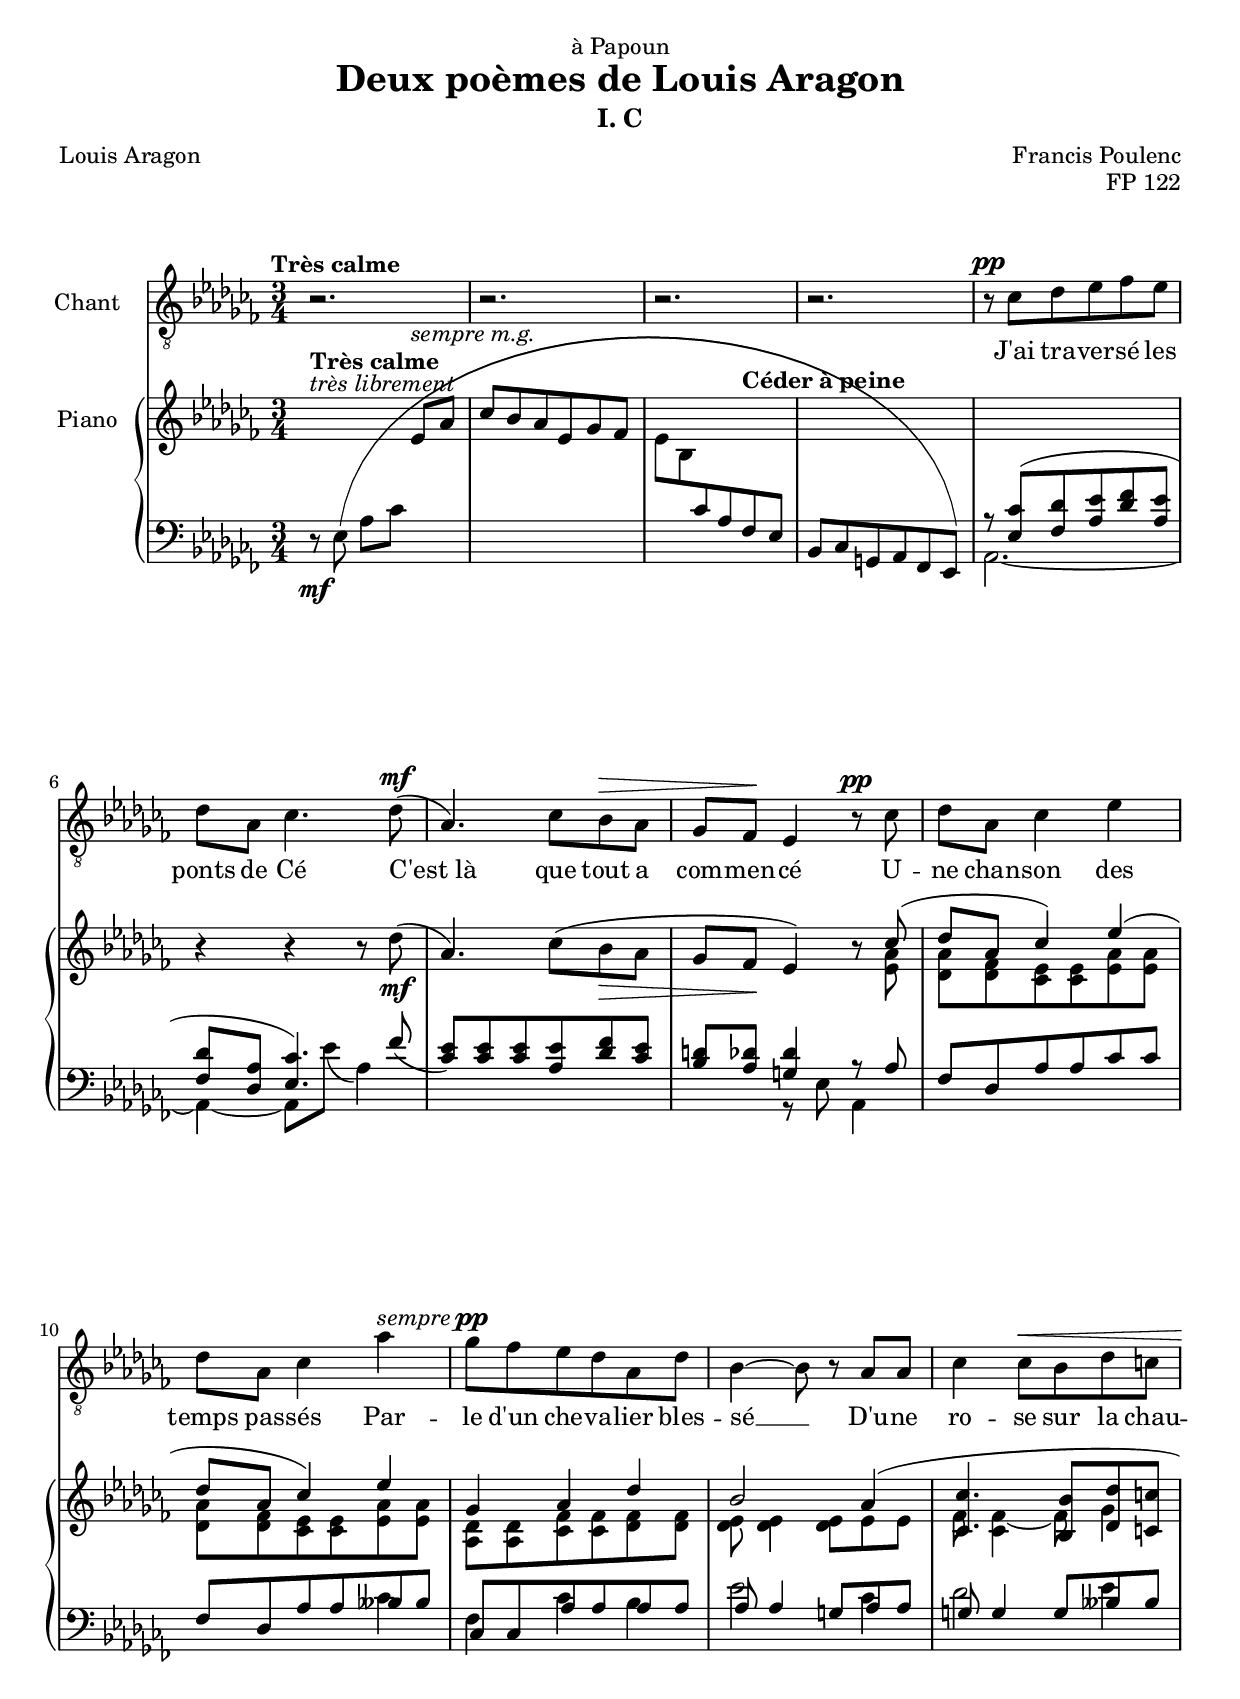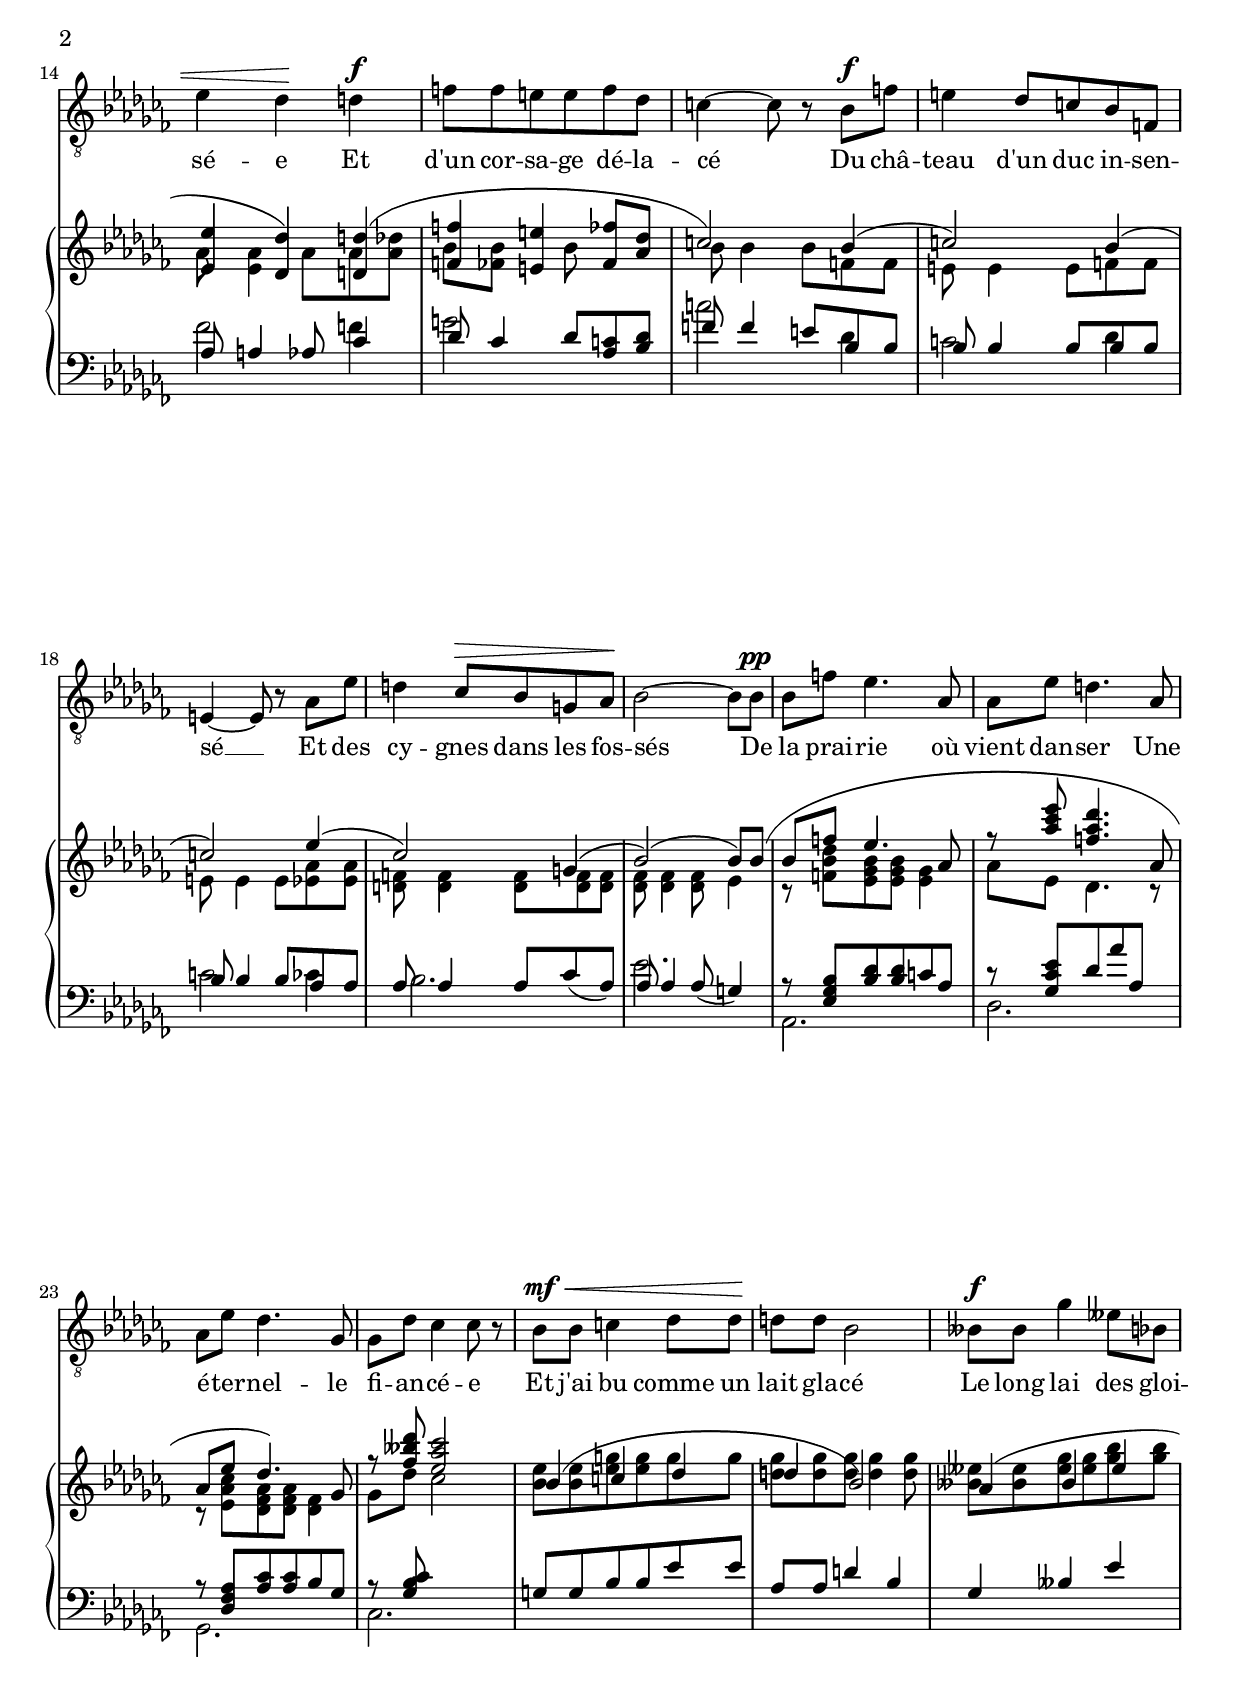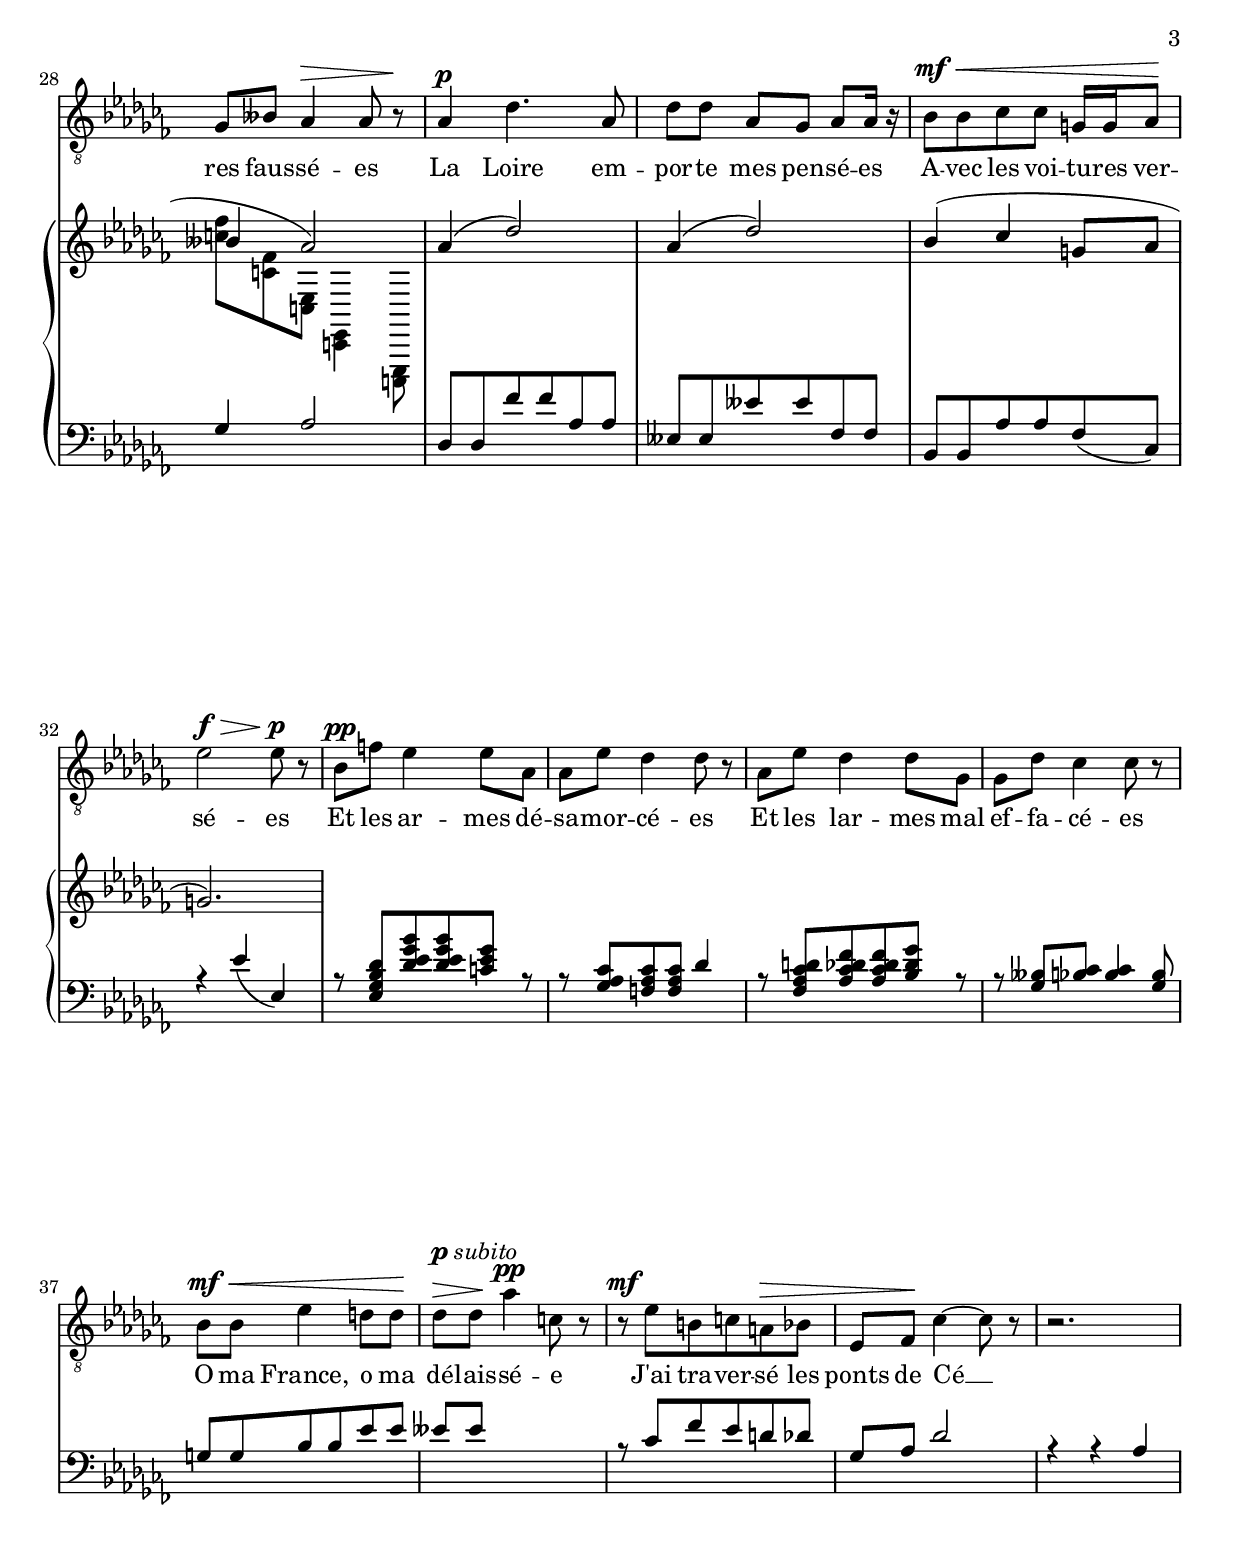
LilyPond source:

\version "2.16.2"
\language "italiano"

\paper {
  system-system-spacing #'padding = #5
}

\header {
  composer = "Francis Poulenc"
  poet = "Louis Aragon"
  title = "Deux poèmes de Louis Aragon"
  subtitle = "I. C"
  dedication = "à Papoun"
  opus = "FP 122"
  piece = ""
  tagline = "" % no footer
}

global = {
  \key lab \minor
  \time 3/4
  \tempo "Très calme" 4 = 54
  \set Score.tempoHideNote = ##t % hide tempo marking
}

crescendo = ^\markup { \italic "cresc." }
sottoVoce = ^\markup { \italic "sotto voce" }
semprepp = ^\markup { \italic "sempre" \dynamic "pp" }
pianoSubito = ^\markup { \dynamic "p" \italic "subito" }

melody = {
  r2. |
  r2. |
  r2. |
  r2. |
  r8 ^\pp dob reb mib fab mib |
  reb8 lab dob4. reb8 ^\mf ( |
  lab4. ) dob8 sib ^\> lab |
  solb8 fab \! mib4 r8 ^\pp dob' |
  reb8 lab dob4 mib |
  reb8 lab dob4 lab' \semprepp |
  solb8 fab mib reb lab reb |
  sib4~ sib8 r lab lab |
  dob4 dob8 ^\< sib reb do |
  mib4 reb \! re ^\f |
  fa8 fa mi mi fa reb |
  do4~ do8 r sib ^\f fa' |
  mi4 reb8 do sib fa |
  mi4~ mi8 r lab mib' |
  re4 dob8 ^\> sib sol lab \! |
  sib2~ sib8 sib ^\pp |
  sib8 fa' mib4. lab,8 |
  lab8 mib' re4. lab8 |
  lab8 mib'8 reb4. solb,8 |
  solb8 reb' dob4 dob8 r |
  sib8 ^\mf ^\< sib8 do4 reb8 reb \! |
  re8 re sib2 |
  sibb8 ^\f sibb solb'4 mibb8 sib |
  solb8 sibb lab4 ^\> lab8 r \! |
  lab4 ^\p reb4. lab8 |
  reb8 reb lab solb lab lab16 r16 |
  sib8 ^\mf ^\< sib dob dob sol16 sol lab8 \! |
  mib'2 ^\f ^\> mib8 ^\p r8 \! |
  sib8 ^\pp fa' mib4 mib8 lab, |
  lab8 mib' reb4 reb8 r |
  lab8 mib' reb4 reb8 solb, |
  solb8 reb' dob4 dob8 r8 |
  sib8 ^\mf ^\< sib mib4 re8 re \! |
  reb8 \pianoSubito ^\> reb \! lab'4 ^\pp do,8 r8 |
  r8 ^\mf mib8 si do la ^\> sib |
  mib,8 fab \! dob'4~ dob8 r8 |
  r2.
}

text = \lyricmode {
  J'ai tra -- ver -- sé les ponts de Cé
  C'est_là que tout a com -- men -- cé
  U -- ne chan -- son des temps pas -- sés
  Par -- le d'un che -- va -- lier bles -- sé __

  D'u -- ne ro -- se sur la chau -- sé -- e
  Et d'un cor -- sa -- ge dé -- la -- cé

  Du châ -- teau d'un duc in -- sen -- sé __
  Et des cy -- gnes dans les fos -- sés

  De la prai -- rie où vient dan -- ser
  Une é -- ter -- nel -- le fi -- an -- cé -- e

  Et j'ai bu comme un lait gla -- cé
  Le long lai des gloi -- res faus -- sé -- es

  La Loire em -- por -- te mes pen -- sé -- es
  A -- vec les voi -- tu -- res ver -- sé -- es
  Et les ar -- mes dé -- sa -- mor -- cé -- es
  Et les lar -- mes mal ef -- fa -- cé -- es

  O ma France, o ma dé -- lais -- sé -- e

  J'ai tra -- ver -- sé les ponts de Cé __
}

upper = \relative do'' {
  s2. ^\markup { \italic "très librement" } ^\markup { \bold "Très calme" }
  s2.
  s2 s4 ^\markup { \bold "Céder à peine" }
  s2.
  s2. % 5
  r4 r4 r8 reb8 _\mf (
  lab4. ) dob8 ( sib _\> lab
  solb8 fab \! mib4 ) r8

  <<
    {
      %\stemUp \slurUp
      dob'8 (
      reb8 lab dob4 ) mib (
      reb8 lab dob4 ) mib % 10
      solb,4 lab reb
      sib2 lab4 (
      <dob, dob'>4. <sib sib'>8 <reb reb'> <do do'>
      <mib mib'>4 <reb reb'> ) <re re'> (
      <fa fa'>4 <mi mi'> <fab fab'>8 <lab reb> % 15
      do2 ) sib4 (
      do2 ) sib4 (
      do2 ) mib4 (
      dob2 ) sol4 (
      sib2 ) ( sib8 ) sib8 ( % 20
      sib8 fa' mib4. lab,8
      r8 <lab' dob mib> <fa lab reb>4. lab,8 (
      lab8 mib' reb4. ) solb,8
      r8 <fab' sibb reb> <mib lab dob>2
      sib4 ( do reb % 25
      re4 sib2 )
      lab4 ( sibb mibb
      sibb4 lab2 )
      lab4 ( reb2 )
      lab4 ( reb2 ) % 30
      sib4 ( dob sol8 lab
      sol2. )
      
    }
    \\
    {
      <mib lab>8
      <reb lab'>8 <reb fab> <dob mib> <dob mib> <mib lab> <mib lab>
      <reb lab'>8 <reb fab> <dob mib> <dob mib> <mib lab> <mib lab> % 10
      <lab, reb>8 <lab reb> <dob fab> <dob fab> <reb fab> <reb fab>
      <reb mib>8 <reb mib>4 <reb mib>8 mib mib
      fab8 <dob fab~>4 fab8 solb4
      lab8 <mib lab>4 lab8 lab <reb lab>
      sib8 <fab sib> s8 sib s4 % 15
      sib8 sib4 sib8 fa8 fa (
      mi8 mi4 mi8 fa8 fa
      mi8 mi4 mi8 <mib lab>8 <mib lab>
      <re fa>8 <re fa>4 <re fa>8 <re fa> <re fa>
      <reb fab>8 <reb fab>4 <reb fab>8 mib4 % 20
      r8 <fa sib reb>8 <mib solb sib> <mib solb sib> <mib solb>4
      
      
      %do2 ) sib4 (
      %do2 ) mib4 (
      %dob2 ) sol4 (
      %sib2~ ) sib8 sib
      %sib8 fa' mib4. lab8
      
      lab8 mib reb4. r8
      r8 <mib lab dob>8 <reb fab lab> <reb fab lab>  <reb fab>4
      solb8 reb' dob2
      <sib mib>8 <sib mib> <mib sol> <mib sol> sol sol % 25
      <re solb>8 <re solb> <re solb> <re solb>4 <re solb>8
      <sibb mibb>8 <sibb mibb> <mibb solb> <mibb solb> <solb sib> <solb sib>
      <do, fab>8 <do, fab> <do, mib> <do, mib>4  <do, mib>8
      
      
      %lab8 (
      %lab8 mib reb4. ) solb,8
      %solb8 reb dob2
      
      %sib8 fa' mib mib mib lab,
     % lab8 mib' reb2
     % lab8 mib' reb reb reb solb,
     % solb8 reb' dob2
     % mib,4 sol sib
     % reb4 solb2
    }
  >>


}

lower = \relative do {
  r8 \mf mib ( lab[ dob]
  \change Staff = "upper"
  mib8 ^\markup { \italic "sempre m.g." } lab
  dob8 sib lab mib solb fab
  mib8 sib
  \change Staff = "lower"
  dob8 lab fab mib
  sib8 dob sol lab fab mib )

  <<
    {
      % \stemUp \slurUp
      r8 <mib' dob'> ( <fab reb'> <lab mib'> <reb fab> <lab mib'>
      <fab reb'>8 <reb lab'> <mib dob'>4. ) \slurDown fab'8 (
      <dob mib>8 ) <dob mib> <dob mib> <lab mib'> <reb fab> <dob mib>
      <sib re>8 <lab reb> <sol reb'>4 r8 lab
      fab8 reb lab' lab dob dob
      fab,8 reb lab' lab sibb sibb
      dob,8 dob lab' lab lab lab
      lab8 lab4 sol8 lab lab
      sol8 sol4 sol8  sibb sibb
      lab8 la4 lab8 dob4
      reb8 dob4 reb8 <lab do>8 <sib reb>
      fa'8 fa4 mi8 sib8 sib
      sib8 sib4 sib8 sib sib
      sib8 sib4 sib8 lab lab
      lab8 lab4 lab8 dob ( lab )
      lab8 lab4 lab8 ( sol4 )
      r8 <mib solb sib> <sib' reb> <sib reb> do lab
      r8 <solb dob mib> reb' lab' lab,8 s8
      r8 <reb, fab lab> <lab' dob> <lab dob> sib solb
      r8 <solb sib dob> s2
      sol8 sol sib sib mib mib
      lab,8 lab re4 sib4
      solb4 sibb mib
      solb,4 lab2
      reb,8 reb fab'8 fab lab, lab
      mibb8 mibb mibb' mibb fab, fab
      sib,8 sib lab' lab fab ( dob )
      r4 mib' ( mib, )
      r8 <mib solb sib reb>8 <reb' mib solb sib> <reb mib solb sib> <do mib solb> r8
      r8 <solb lab dob> <fa lab dob> <fa lab dob> reb'4
      r8 <fab, lab dob re> <lab dob reb fab> <lab dob reb fab> <sib reb solb> r8
      r8 <solb sibb> <sib dob> <sib dob>4 <solb sib>8
      sol8 sol sib sib mib mib
      mibb8 mibb s2
      r8 dob fab mib re reb
      solb,8 lab reb2
      r4 r4 lab4

    } \\
    {
      lab,2.~
      lab4~ lab8  mib'' ( lab,4 )
      s2.
      s4 r8 mib lab,4
      s2.
      s2 dob'4
      fab,4 dob' sib
      mib2 dob4
      reb2 mib4
      fab2 fa4
      sol2 s4
      do2 reb,4
      do2 reb4
      do2 dob4
      sib2.
      mib2.
      lab,,2.
      reb2.
      solb,2.
      dob2.

    }
  >>
}

\score {
  <<
    \new Voice <<
      \global
      \set Staff.instrumentName = #"Chant"
      \relative do' {
        \clef "G_8"
        \melody
      }
      \addlyrics {
        \text
      }
    >>
    \new PianoStaff <<
      \new Staff = "upper" <<
        \global
        \upper
      >>
      \new Staff = "lower" <<
        \global
        \clef bass
        \lower
      >>
      \set Staff.instrumentName = #"Piano"
    >>
  >>

  \layout {
    \context {
      \Voice
    }
  }

  \midi { }
}

